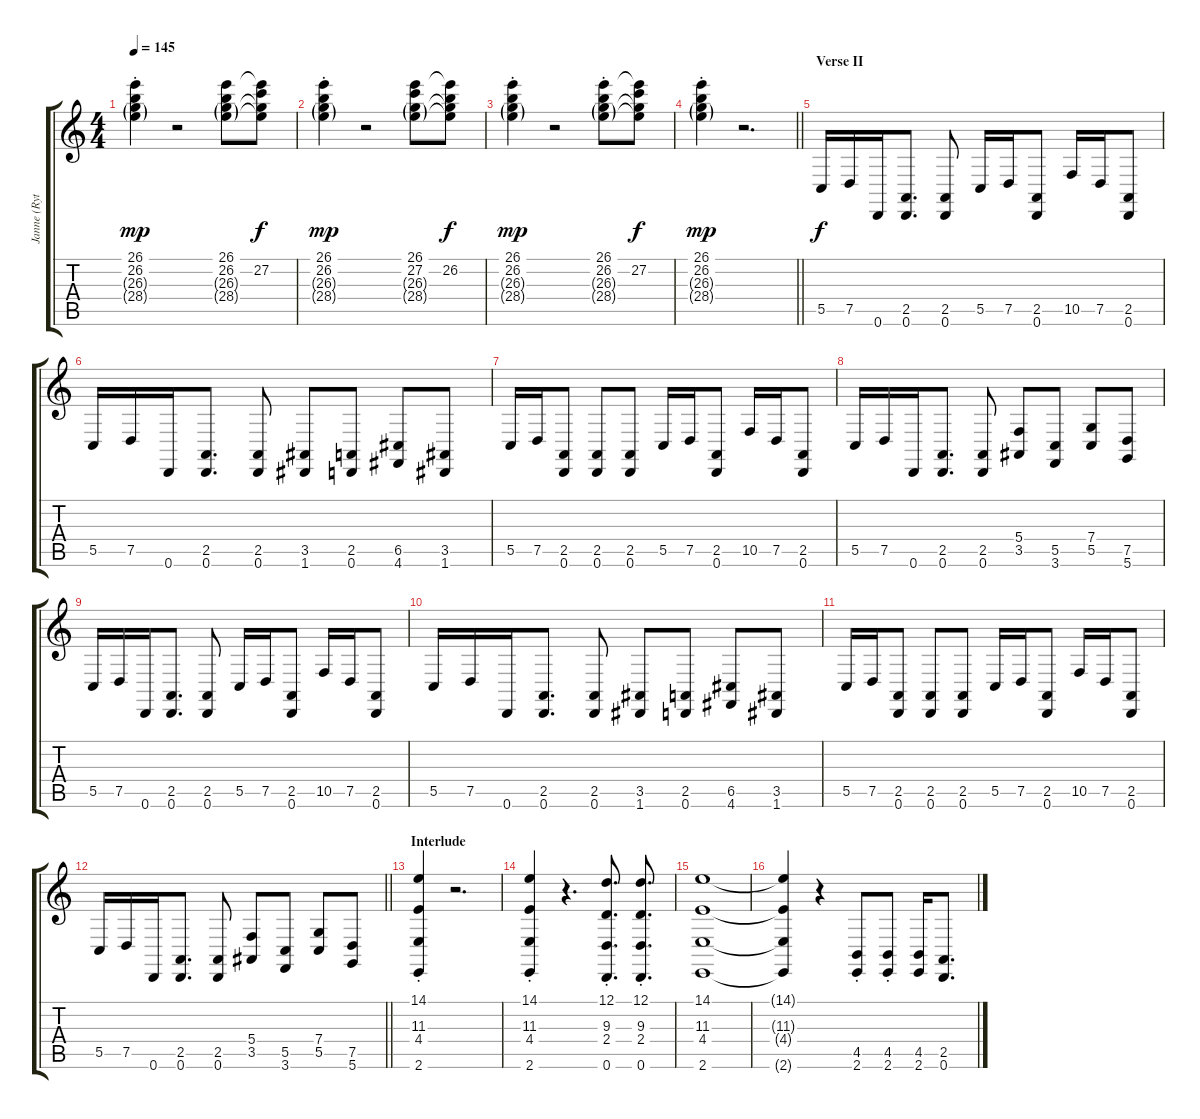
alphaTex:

\track ("Janne (Rythm II)" "Janne (Ryt") {instrument stringensemble1}
\staff {score tabs}
\tuning (D4 A3 F3 C3 G2 D2) {hide}
\ts (4 4)
\tempo 145
\clef g2
\ks c
(26.1{st} 26.2{st} 26.3{g st} 28.4{g st}).4{dy mp} r.2 (26.1 26.2 26.3{g} 28.4{g}).8 (26.1{t} 27.2 26.3{t} 28.4{t}).8{dy f} |
(26.1{st} 26.2{st} 26.3{g st} 28.4{g st}).4{dy mp} r.2 (26.1 27.2 26.3{g} 28.4{g}).8 (26.1{t} 26.2 26.3{t} 28.4{t}).8{dy f} |
(26.1{st} 26.2{st} 26.3{g st} 28.4{g st}).4{dy mp} r.2 (26.1 26.2 26.3{g} 28.4{g st}).8 (26.1{t} 27.2 26.3{t} 28.4{t}).8{dy f} |
\barLineRight lightlight
(26.1{st} 26.2{st} 26.3{g st} 28.4{g st}).4{dy mp} r.2{d} |
\section ("" "Verse II")
5.5.16{dy f volume 6 balance 13 instrument brightacousticpiano} 7.5.16 0.6.16 (2.5 0.6).8{d} (2.5 0.6).8 5.5.16 7.5.16 (2.5 0.6).8 10.5.16 7.5.16 (2.5 0.6).8 |
5.5.16 7.5.16 0.6.16 (2.5 0.6).8{d} (2.5 0.6).8 (3.5 1.6).8 (2.5 0.6).8 (6.5 4.6).8 (3.5 1.6).8 |
5.5.16 7.5.16 (2.5 0.6).8 (2.5 0.6).8 (2.5 0.6).8 5.5.16 7.5.16 (2.5 0.6).8 10.5.16 7.5.16 (2.5 0.6).8 |
5.5.16 7.5.16 0.6.16 (2.5 0.6).8{d} (2.5 0.6).8 (5.4 3.5).8 (5.5 3.6).8 (7.4 5.5).8 (7.5 5.6).8 |
5.5.16 7.5.16 0.6.16 (2.5 0.6).8{d} (2.5 0.6).8 5.5.16 7.5.16 (2.5 0.6).8 10.5.16 7.5.16 (2.5 0.6).8 |
5.5.16 7.5.16 0.6.16 (2.5 0.6).8{d} (2.5 0.6).8 (3.5 1.6).8 (2.5 0.6).8 (6.5 4.6).8 (3.5 1.6).8 |
5.5.16 7.5.16 (2.5 0.6).8 (2.5 0.6).8 (2.5 0.6).8 5.5.16 7.5.16 (2.5 0.6).8 10.5.16 7.5.16 (2.5 0.6).8 |
\barLineRight lightlight
5.5.16 7.5.16 0.6.16 (2.5 0.6).8{d} (2.5 0.6).8 (5.4 3.5).8 (5.5 3.6).8 (7.4 5.5).8 (7.5 5.6).8 |
\section ("" "Interlude")
(14.1{st} 11.3{st} 4.4{st} 2.6{st}).4{volume 6 balance 8 instrument stringensemble1} r.2{d} |
(14.1{st} 11.3{st} 4.4{st} 2.6{st}).4 r.4{d} (12.1{st} 9.3{st} 2.4{st} 0.6{st}).8{d} (12.1{st} 9.3{st} 2.4{st} 0.6{st}).8{d} |
(14.1 11.3 4.4 2.6).1{volume 0} |
(14.1{t} 11.3{t} 4.4{t} 2.6{t}).4 r.4 (4.5{st} 2.6{st}).8{volume 6 balance 13 instrument brightacousticpiano} (4.5{st} 2.6{st}).8 (4.5 2.6).16 (2.5 0.6).8{d}
